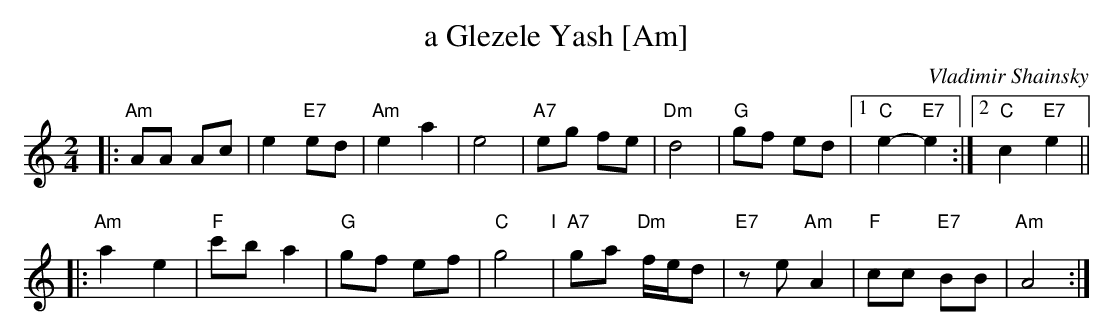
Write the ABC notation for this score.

X:1
T: a Glezele Yash [Am]
C: Vladimir Shainsky
M: 2/4
L: 1/8
K: Am
|: "Am"AA Ac | e2 "E7"ed \
|  "Am"e2 a2 | e4 \
|  "A7"eg fe | "Dm"d4 \
|  "G"gf ed |1 "C"e2- "E7"e2 :|2 "C"c2- "E7"e2 ||
|: "Am"a2 e2 | "F"c'b a2 \
|  "G"gf ef | "C"g4 \
"I"\
|  "A7"ga "Dm"f/e/d | "E7"ze "Am"A2 \
|  "F"cc "E7"BB | "Am"A4 :|
